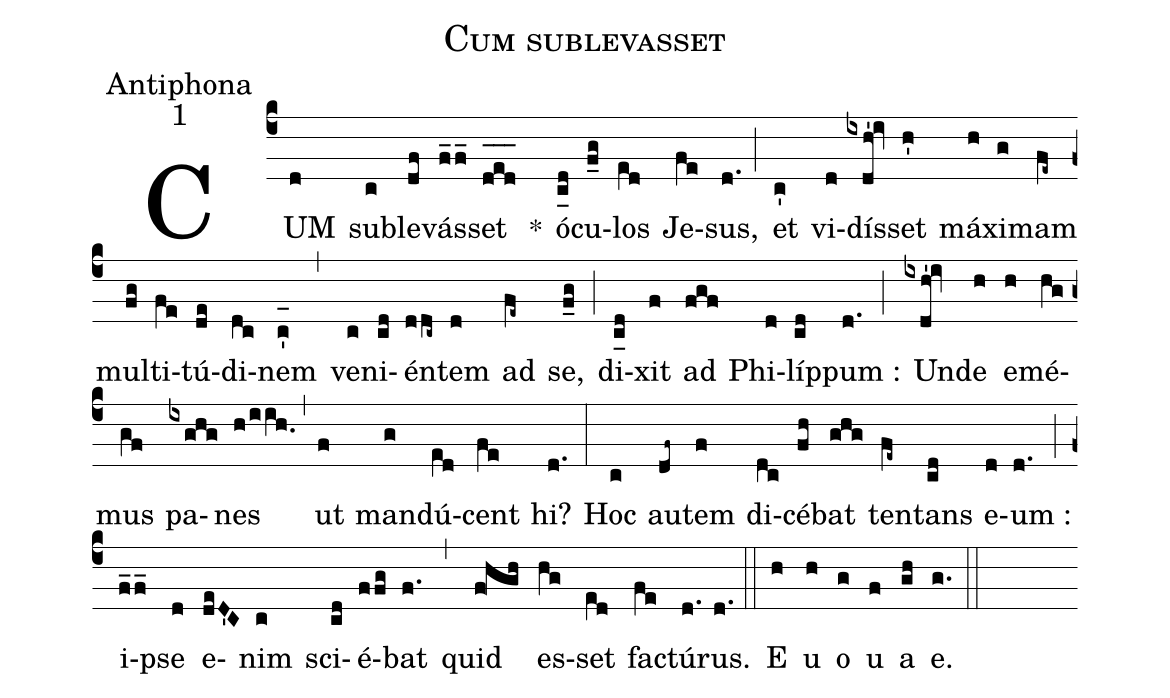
name:Cum sublevasset;
office-part:Antiphona;
mode:1;
%%
(c4) CUM(d) sub(c)le(df)vás(f_2f_)set(d_[oh:h]e_[oh:h]d_[oh:h]) ~*() ó(c_[ll:1]d)cu(f_g)los(e[ll:1]d) Je(fe)sus,(d.) (;) et(c') vi(d)dís(ixdh'!iv)set(h') má(h)xi(g)mam(fe~) mul(fg)ti(fe)tú(de)di(dc)nem(c'_[oh:h]) (,) ve(c)ni(cd)én(ddc~)tem(d) ad(fe~) se,(f_g) (;) di(c_[ll:1]d)xit(f) ad(fgf) Phi(d)líp(cd)pum :(d.) (;) Un(ixdh'!iv)de(h) e(h)mé(hg)mus(gf) pa(ixghg)nes(h/iih.0) (,) ut(f) man(g)dú(e[ll:1]d)cent(fe) hi?(d.) (:) Hoc(c) au(df~)tem(f) di(dc)cé(fh)bat(ghg) ten(fe~)tans(cd) e(d)um :(d.) (;) i(f_2f_)pse(d) e(deD'C)nim(c) sci(cd)é(ffg)bat(f.) (,) quid(f!hgh) es(hg)set(e[ll:1]d) fa(fe)ctú(d.)rus.(d.) (::) <eu>E(h) u(h) o(g) u(f) a(gh) e.</eu>(g.) (::)
